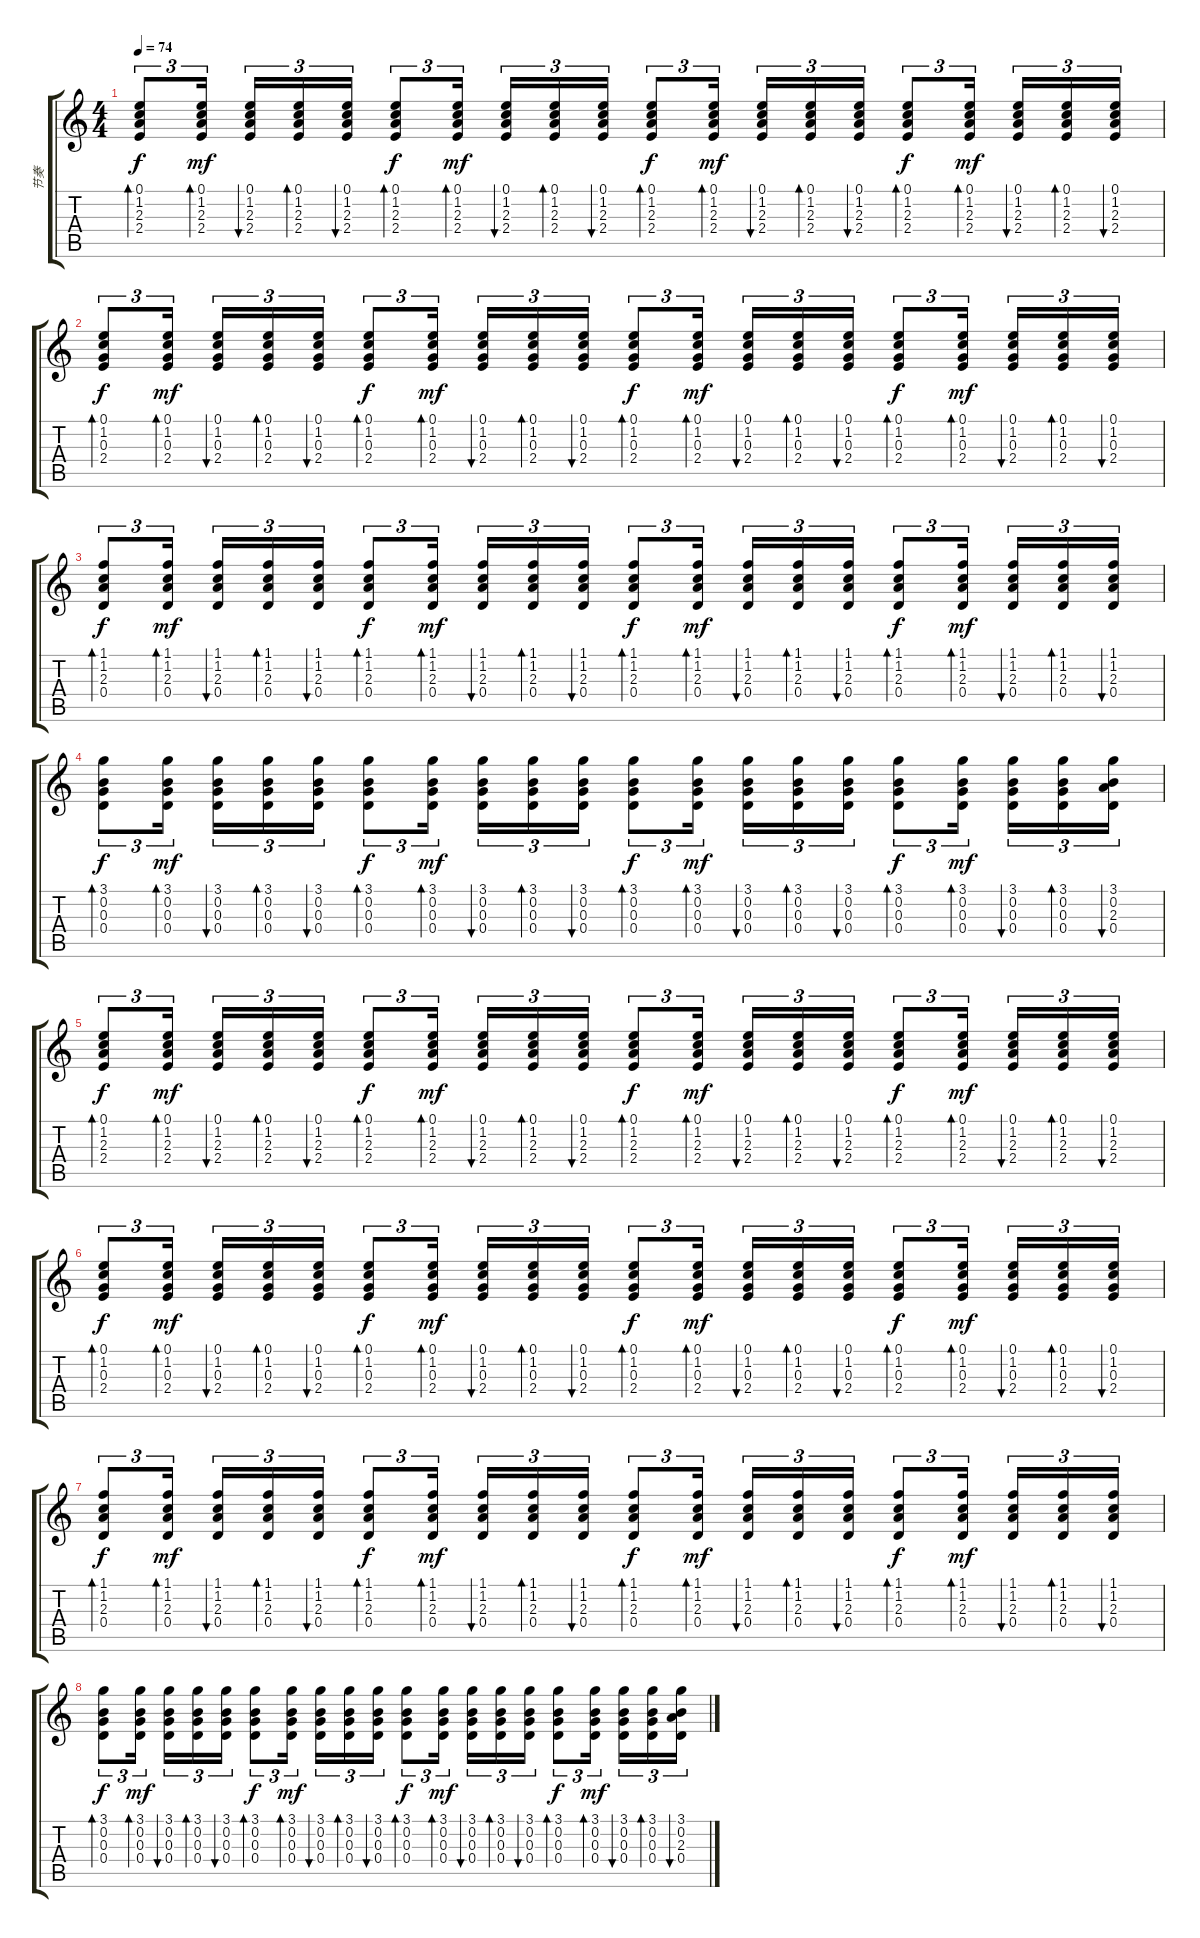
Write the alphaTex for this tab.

\track ("节奏" "节奏") {instrument acousticguitarsteel}
\staff {score tabs}
\tuning (E4 B3 G3 D3 A2 E2) {hide}
\ts (4 4)
\tempo 74
\clef g2
\ks c
(0.1 1.2 2.3 2.4).8{tu (3 2) bd 60 dy f} (0.1 1.2 2.3 2.4).16{tu (3 2) bd 60 dy mf} (0.1 1.2 2.3 2.4).16{tu (3 2) bu 60} (0.1 1.2 2.3 2.4).16{tu (3 2) bd 60} (0.1 1.2 2.3 2.4).16{tu (3 2) bu 60} (0.1 1.2 2.3 2.4).8{tu (3 2) bd 60 dy f} (0.1 1.2 2.3 2.4).16{tu (3 2) bd 60 dy mf} (0.1 1.2 2.3 2.4).16{tu (3 2) bu 60} (0.1 1.2 2.3 2.4).16{tu (3 2) bd 60} (0.1 1.2 2.3 2.4).16{tu (3 2) bu 60} (0.1 1.2 2.3 2.4).8{tu (3 2) bd 60 dy f} (0.1 1.2 2.3 2.4).16{tu (3 2) bd 60 dy mf} (0.1 1.2 2.3 2.4).16{tu (3 2) bu 60} (0.1 1.2 2.3 2.4).16{tu (3 2) bd 60} (0.1 1.2 2.3 2.4).16{tu (3 2) bu 60} (0.1 1.2 2.3 2.4).8{tu (3 2) bd 60 dy f} (0.1 1.2 2.3 2.4).16{tu (3 2) bd 60 dy mf} (0.1 1.2 2.3 2.4).16{tu (3 2) bu 60} (0.1 1.2 2.3 2.4).16{tu (3 2) bd 60} (0.1 1.2 2.3 2.4).16{tu (3 2) bu 60} |
(0.1 1.2 0.3 2.4).8{tu (3 2) bd 60 dy f} (0.1 1.2 0.3 2.4).16{tu (3 2) bd 60 dy mf} (0.1 1.2 0.3 2.4).16{tu (3 2) bu 60} (0.1 1.2 0.3 2.4).16{tu (3 2) bd 60} (0.1 1.2 0.3 2.4).16{tu (3 2) bu 60} (0.1 1.2 0.3 2.4).8{tu (3 2) bd 60 dy f} (0.1 1.2 0.3 2.4).16{tu (3 2) bd 60 dy mf} (0.1 1.2 0.3 2.4).16{tu (3 2) bu 60} (0.1 1.2 0.3 2.4).16{tu (3 2) bd 60} (0.1 1.2 0.3 2.4).16{tu (3 2) bu 60} (0.1 1.2 0.3 2.4).8{tu (3 2) bd 60 dy f} (0.1 1.2 0.3 2.4).16{tu (3 2) bd 60 dy mf} (0.1 1.2 0.3 2.4).16{tu (3 2) bu 60} (0.1 1.2 0.3 2.4).16{tu (3 2) bd 60} (0.1 1.2 0.3 2.4).16{tu (3 2) bu 60} (0.1 1.2 0.3 2.4).8{tu (3 2) bd 60 dy f} (0.1 1.2 0.3 2.4).16{tu (3 2) bd 60 dy mf} (0.1 1.2 0.3 2.4).16{tu (3 2) bu 60} (0.1 1.2 0.3 2.4).16{tu (3 2) bd 60} (0.1 1.2 0.3 2.4).16{tu (3 2) bu 60} |
(1.1 1.2 2.3 0.4).8{tu (3 2) bd 60 dy f} (1.1 1.2 2.3 0.4).16{tu (3 2) bd 60 dy mf} (1.1 1.2 2.3 0.4).16{tu (3 2) bu 60} (1.1 1.2 2.3 0.4).16{tu (3 2) bd 60} (1.1 1.2 2.3 0.4).16{tu (3 2) bu 60} (1.1 1.2 2.3 0.4).8{tu (3 2) bd 60 dy f} (1.1 1.2 2.3 0.4).16{tu (3 2) bd 60 dy mf} (1.1 1.2 2.3 0.4).16{tu (3 2) bu 60} (1.1 1.2 2.3 0.4).16{tu (3 2) bd 60} (1.1 1.2 2.3 0.4).16{tu (3 2) bu 60} (1.1 1.2 2.3 0.4).8{tu (3 2) bd 60 dy f} (1.1 1.2 2.3 0.4).16{tu (3 2) bd 60 dy mf} (1.1 1.2 2.3 0.4).16{tu (3 2) bu 60} (1.1 1.2 2.3 0.4).16{tu (3 2) bd 60} (1.1 1.2 2.3 0.4).16{tu (3 2) bu 60} (1.1 1.2 2.3 0.4).8{tu (3 2) bd 60 dy f} (1.1 1.2 2.3 0.4).16{tu (3 2) bd 60 dy mf} (1.1 1.2 2.3 0.4).16{tu (3 2) bu 60} (1.1 1.2 2.3 0.4).16{tu (3 2) bd 60} (1.1 1.2 2.3 0.4).16{tu (3 2) bu 60} |
(3.1 0.2 0.3 0.4).8{tu (3 2) bd 60 dy f} (3.1 0.2 0.3 0.4).16{tu (3 2) bd 60 dy mf} (3.1 0.2 0.3 0.4).16{tu (3 2) bu 60} (3.1 0.2 0.3 0.4).16{tu (3 2) bd 60} (3.1 0.2 0.3 0.4).16{tu (3 2) bu 60} (3.1 0.2 0.3 0.4).8{tu (3 2) bd 60 dy f} (3.1 0.2 0.3 0.4).16{tu (3 2) bd 60 dy mf} (3.1 0.2 0.3 0.4).16{tu (3 2) bu 60} (3.1 0.2 0.3 0.4).16{tu (3 2) bd 60} (3.1 0.2 0.3 0.4).16{tu (3 2) bu 60} (3.1 0.2 0.3 0.4).8{tu (3 2) bd 60 dy f} (3.1 0.2 0.3 0.4).16{tu (3 2) bd 60 dy mf} (3.1 0.2 0.3 0.4).16{tu (3 2) bu 60} (3.1 0.2 0.3 0.4).16{tu (3 2) bd 60} (3.1 0.2 0.3 0.4).16{tu (3 2) bu 60} (3.1 0.2 0.3 0.4).8{tu (3 2) bd 60 dy f} (3.1 0.2 0.3 0.4).16{tu (3 2) bd 60 dy mf} (3.1 0.2 0.3 0.4).16{tu (3 2) bu 60} (3.1 0.2 0.3 0.4).16{tu (3 2) bd 60} (3.1 0.2 2.3 0.4).16{tu (3 2) bu 60} |
(0.1 1.2 2.3 2.4).8{tu (3 2) bd 60 dy f} (0.1 1.2 2.3 2.4).16{tu (3 2) bd 60 dy mf} (0.1 1.2 2.3 2.4).16{tu (3 2) bu 60} (0.1 1.2 2.3 2.4).16{tu (3 2) bd 60} (0.1 1.2 2.3 2.4).16{tu (3 2) bu 60} (0.1 1.2 2.3 2.4).8{tu (3 2) bd 60 dy f} (0.1 1.2 2.3 2.4).16{tu (3 2) bd 60 dy mf} (0.1 1.2 2.3 2.4).16{tu (3 2) bu 60} (0.1 1.2 2.3 2.4).16{tu (3 2) bd 60} (0.1 1.2 2.3 2.4).16{tu (3 2) bu 60} (0.1 1.2 2.3 2.4).8{tu (3 2) bd 60 dy f} (0.1 1.2 2.3 2.4).16{tu (3 2) bd 60 dy mf} (0.1 1.2 2.3 2.4).16{tu (3 2) bu 60} (0.1 1.2 2.3 2.4).16{tu (3 2) bd 60} (0.1 1.2 2.3 2.4).16{tu (3 2) bu 60} (0.1 1.2 2.3 2.4).8{tu (3 2) bd 60 dy f} (0.1 1.2 2.3 2.4).16{tu (3 2) bd 60 dy mf} (0.1 1.2 2.3 2.4).16{tu (3 2) bu 60} (0.1 1.2 2.3 2.4).16{tu (3 2) bd 60} (0.1 1.2 2.3 2.4).16{tu (3 2) bu 60} |
(0.1 1.2 0.3 2.4).8{tu (3 2) bd 60 dy f} (0.1 1.2 0.3 2.4).16{tu (3 2) bd 60 dy mf} (0.1 1.2 0.3 2.4).16{tu (3 2) bu 60} (0.1 1.2 0.3 2.4).16{tu (3 2) bd 60} (0.1 1.2 0.3 2.4).16{tu (3 2) bu 60} (0.1 1.2 0.3 2.4).8{tu (3 2) bd 60 dy f} (0.1 1.2 0.3 2.4).16{tu (3 2) bd 60 dy mf} (0.1 1.2 0.3 2.4).16{tu (3 2) bu 60} (0.1 1.2 0.3 2.4).16{tu (3 2) bd 60} (0.1 1.2 0.3 2.4).16{tu (3 2) bu 60} (0.1 1.2 0.3 2.4).8{tu (3 2) bd 60 dy f} (0.1 1.2 0.3 2.4).16{tu (3 2) bd 60 dy mf} (0.1 1.2 0.3 2.4).16{tu (3 2) bu 60} (0.1 1.2 0.3 2.4).16{tu (3 2) bd 60} (0.1 1.2 0.3 2.4).16{tu (3 2) bu 60} (0.1 1.2 0.3 2.4).8{tu (3 2) bd 60 dy f} (0.1 1.2 0.3 2.4).16{tu (3 2) bd 60 dy mf} (0.1 1.2 0.3 2.4).16{tu (3 2) bu 60} (0.1 1.2 0.3 2.4).16{tu (3 2) bd 60} (0.1 1.2 0.3 2.4).16{tu (3 2) bu 60} |
(1.1 1.2 2.3 0.4).8{tu (3 2) bd 60 dy f} (1.1 1.2 2.3 0.4).16{tu (3 2) bd 60 dy mf} (1.1 1.2 2.3 0.4).16{tu (3 2) bu 60} (1.1 1.2 2.3 0.4).16{tu (3 2) bd 60} (1.1 1.2 2.3 0.4).16{tu (3 2) bu 60} (1.1 1.2 2.3 0.4).8{tu (3 2) bd 60 dy f} (1.1 1.2 2.3 0.4).16{tu (3 2) bd 60 dy mf} (1.1 1.2 2.3 0.4).16{tu (3 2) bu 60} (1.1 1.2 2.3 0.4).16{tu (3 2) bd 60} (1.1 1.2 2.3 0.4).16{tu (3 2) bu 60} (1.1 1.2 2.3 0.4).8{tu (3 2) bd 60 dy f} (1.1 1.2 2.3 0.4).16{tu (3 2) bd 60 dy mf} (1.1 1.2 2.3 0.4).16{tu (3 2) bu 60} (1.1 1.2 2.3 0.4).16{tu (3 2) bd 60} (1.1 1.2 2.3 0.4).16{tu (3 2) bu 60} (1.1 1.2 2.3 0.4).8{tu (3 2) bd 60 dy f} (1.1 1.2 2.3 0.4).16{tu (3 2) bd 60 dy mf} (1.1 1.2 2.3 0.4).16{tu (3 2) bu 60} (1.1 1.2 2.3 0.4).16{tu (3 2) bd 60} (1.1 1.2 2.3 0.4).16{tu (3 2) bu 60} |
(3.1 0.2 0.3 0.4).8{tu (3 2) bd 60 dy f} (3.1 0.2 0.3 0.4).16{tu (3 2) bd 60 dy mf} (3.1 0.2 0.3 0.4).16{tu (3 2) bu 60} (3.1 0.2 0.3 0.4).16{tu (3 2) bd 60} (3.1 0.2 0.3 0.4).16{tu (3 2) bu 60} (3.1 0.2 0.3 0.4).8{tu (3 2) bd 60 dy f} (3.1 0.2 0.3 0.4).16{tu (3 2) bd 60 dy mf} (3.1 0.2 0.3 0.4).16{tu (3 2) bu 60} (3.1 0.2 0.3 0.4).16{tu (3 2) bd 60} (3.1 0.2 0.3 0.4).16{tu (3 2) bu 60} (3.1 0.2 0.3 0.4).8{tu (3 2) bd 60 dy f} (3.1 0.2 0.3 0.4).16{tu (3 2) bd 60 dy mf} (3.1 0.2 0.3 0.4).16{tu (3 2) bu 60} (3.1 0.2 0.3 0.4).16{tu (3 2) bd 60} (3.1 0.2 0.3 0.4).16{tu (3 2) bu 60} (3.1 0.2 0.3 0.4).8{tu (3 2) bd 60 dy f} (3.1 0.2 0.3 0.4).16{tu (3 2) bd 60 dy mf} (3.1 0.2 0.3 0.4).16{tu (3 2) bu 60} (3.1 0.2 0.3 0.4).16{tu (3 2) bd 60} (3.1 0.2 2.3 0.4).16{tu (3 2) bu 60}
